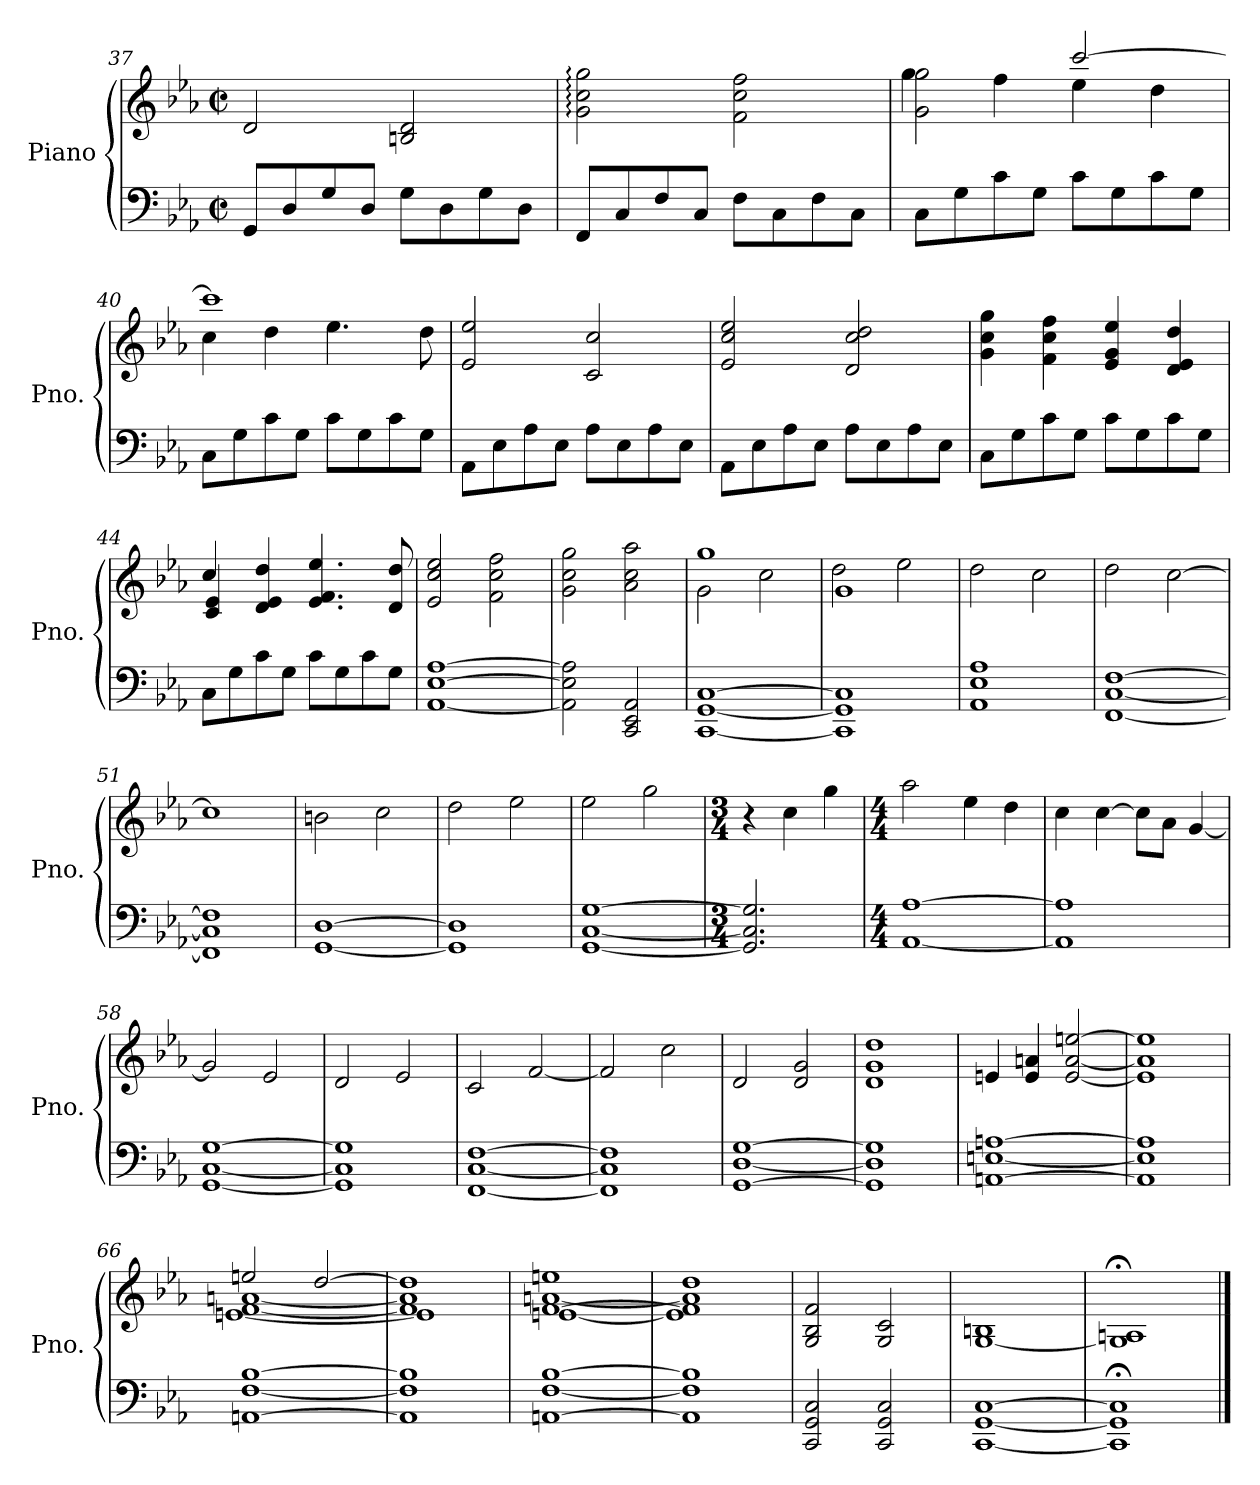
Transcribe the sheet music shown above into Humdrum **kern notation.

**kern	**kern
*part1	*part1
*staff2	*staff1
*I"Piano	*
*I'Pno.	*
*clefF4	*clefG2
*k[b-e-a-]	*k[b-e-a-]
*M2/2	*M2/2
*met(c|)	*met(c|)
=37	=37
8GG/L	2d/
8D/	.
8G/	.
8D/J	.
8G\L	2Bn/ 2d/
8D\	.
8G\	.
8D\J	.
=38	=38
8FF/L	2g\: 2cc\: 2gg\:
8C/	.
8F/	.
8C/J	.
8F\L	2f\ 2cc\ 2ff\
8C\	.
8F\	.
8C\J	.
!!LO:LB:g=z
=39	=39
*	*^
8C\L	2g\ 2gg\	4gg\
8G\	.	.
8c\	.	4ff\
8G\J	.	.
8c\L	[2ccc/	4ee-\
8G\	.	.
8c\	.	4dd\
8G\J	.	.
=40	=40	=40
8C\L	1ccc]	4cc\
8G\	.	.
8c\	.	4dd\
8G\J	.	.
8c\L	.	4.ee-\
8G\	.	.
8c\	.	.
8G\J	.	8dd\
*	*v	*v
=41	=41
8AA-\L	2e-/ 2ee-/
8E-\	.
8A-\	.
8E-\J	.
8A-\L	2c/ 2cc/
8E-\	.
8A-\	.
8E-\J	.
!!LO:PB:g=z
=42	=42
8AA-\L	2e-/ 2cc/ 2ee-/
8E-\	.
8A-\	.
8E-\J	.
8A-\L	2d/ 2cc/ 2dd/
8E-\	.
8A-\	.
8E-\J	.
=43	=43
8C\L	4g\ 4cc\ 4gg\
8G\	.
8c\	4f\ 4cc\ 4ff\
8G\J	.
8c\L	4e-/ 4g/ 4ee-/
8G\	.
8c\	4d/ 4e-/ 4dd/
8G\J	.
=44	=44
*	*^
8C\L	4cc/	4c/ 4e-/
8G\	.	.
8c\	2.ryy	4d/ 4e-/ 4dd/
8G\J	.	.
8c\L	.	4.e-/ 4.f/ 4.ee-/
8G\	.	.
8c\	.	.
8G\J	.	8d/ 8dd/
*	*v	*v
!!LO:LB:g=z
=45	=45
[1AA- [1E- [1A-	2e-/ 2cc/ 2ee-/
.	2f\ 2cc\ 2ff\
=46	=46
2AA-\] 2E-\] 2A-\]	2g\ 2cc\ 2gg\
2CC/ 2EE-/ 2AA-/	2a-\ 2cc\ 2aa-\
=47	=47
*	*^
[1CC [1GG [1C	1gg	2g\
.	.	2cc\
=48	=48	=48
1CC] 1GG] 1C]	1g	2dd\
.	.	2ee-\
*	*v	*v
!!LO:LB:g=z
=49	=49
1AA- 1E- 1A-	2dd\
.	2cc\
=50	=50
[1FF [1C [1F	2dd\
.	[2cc\
=51	=51
1FF] 1C] 1F]	1cc]
=52	=52
[1GG [1D	2bn\
.	2cc\
!!LO:LB:g=z
=53	=53
1GG] 1D]	2dd\
.	2ee-\
=54	=54
[1GG [1C [1G	2ee-\
.	2gg\
=55	=55
*M3/4	*M3/4
2.GG/] 2.C/] 2.G/]	4r
.	4cc\
.	4gg\
=56	=56
*M4/4	*M4/4
[1AA- [1A-	2aa-\
.	4ee-\
.	4dd\
!!LO:LB:g=z
=57	=57
1AA-] 1A-]	4cc\
.	[4cc\
.	8cc\L]
.	8a-\J
.	[4g/
=58	=58
[1GG [1C [1G	2g/]
.	2e-/
=59	=59
1GG] 1C] 1G]	2d/
.	2e-/
=60	=60
[1FF [1C [1F	2c/
.	[2f/
!!LO:LB:g=z
=61	=61
*^	*
*	*^	*
1F]	1C]	1FF]	2f/]
.	.	.	2cc\
=62	=62	=62	=62
[1G	[1D	[1GG	2d/
.	.	.	2d/ 2g/
=63	=63	=63	=63
*	*	*	*^
*	*	*	*	*^
1G]	1D]	1GG]	1dd	1g	1d
*	*	*	*v	*v	*v
=64	=64	=64	=64
[1An	[1En	[1AAn	4en/
.	.	.	4e/ 4an/
.	.	.	[2e/ [2a/ [2een/
!!LO:PB:g=z
=65	=65	=65	=65
1A]	1E]	1AA]	1e] 1a] 1ee]
=66	=66	=66	=66
*	*	*	*^
[1B-	[1F	[1AAn	2een/	[1en [1f [1an
.	.	.	[2dd/	.
=67	=67	=67	=67	=67
*	*	*	*^	*^
1B-]	1F]	1AA]	1dd]	1a]	1f]	1e]
=68	=68	=68	=68	=68	=68	=68
[1B-	[1F	[1AAn	1een	[1an	[1f	[1en
*	*	*	*	*v	*v	*v
!!LO:LB:g=z
=69	=69	=69	=69	=69
1B-]	1F]	1AA]	1dd	1e] 1f] 1a]
*v	*v	*v	*	*
*	*v	*v
=70	=70
2CC/ 2GG/ 2C/	2G/ 2B-/ 2f/
2CC/ 2GG/ 2C/	2G/ 2c/
=71	=71
[1CC [1GG [1C	[1G 1Bn
=72	=72
1CC];< 1GG];< 1C];<	1G];< 1An;<
==	==
*-	*-
